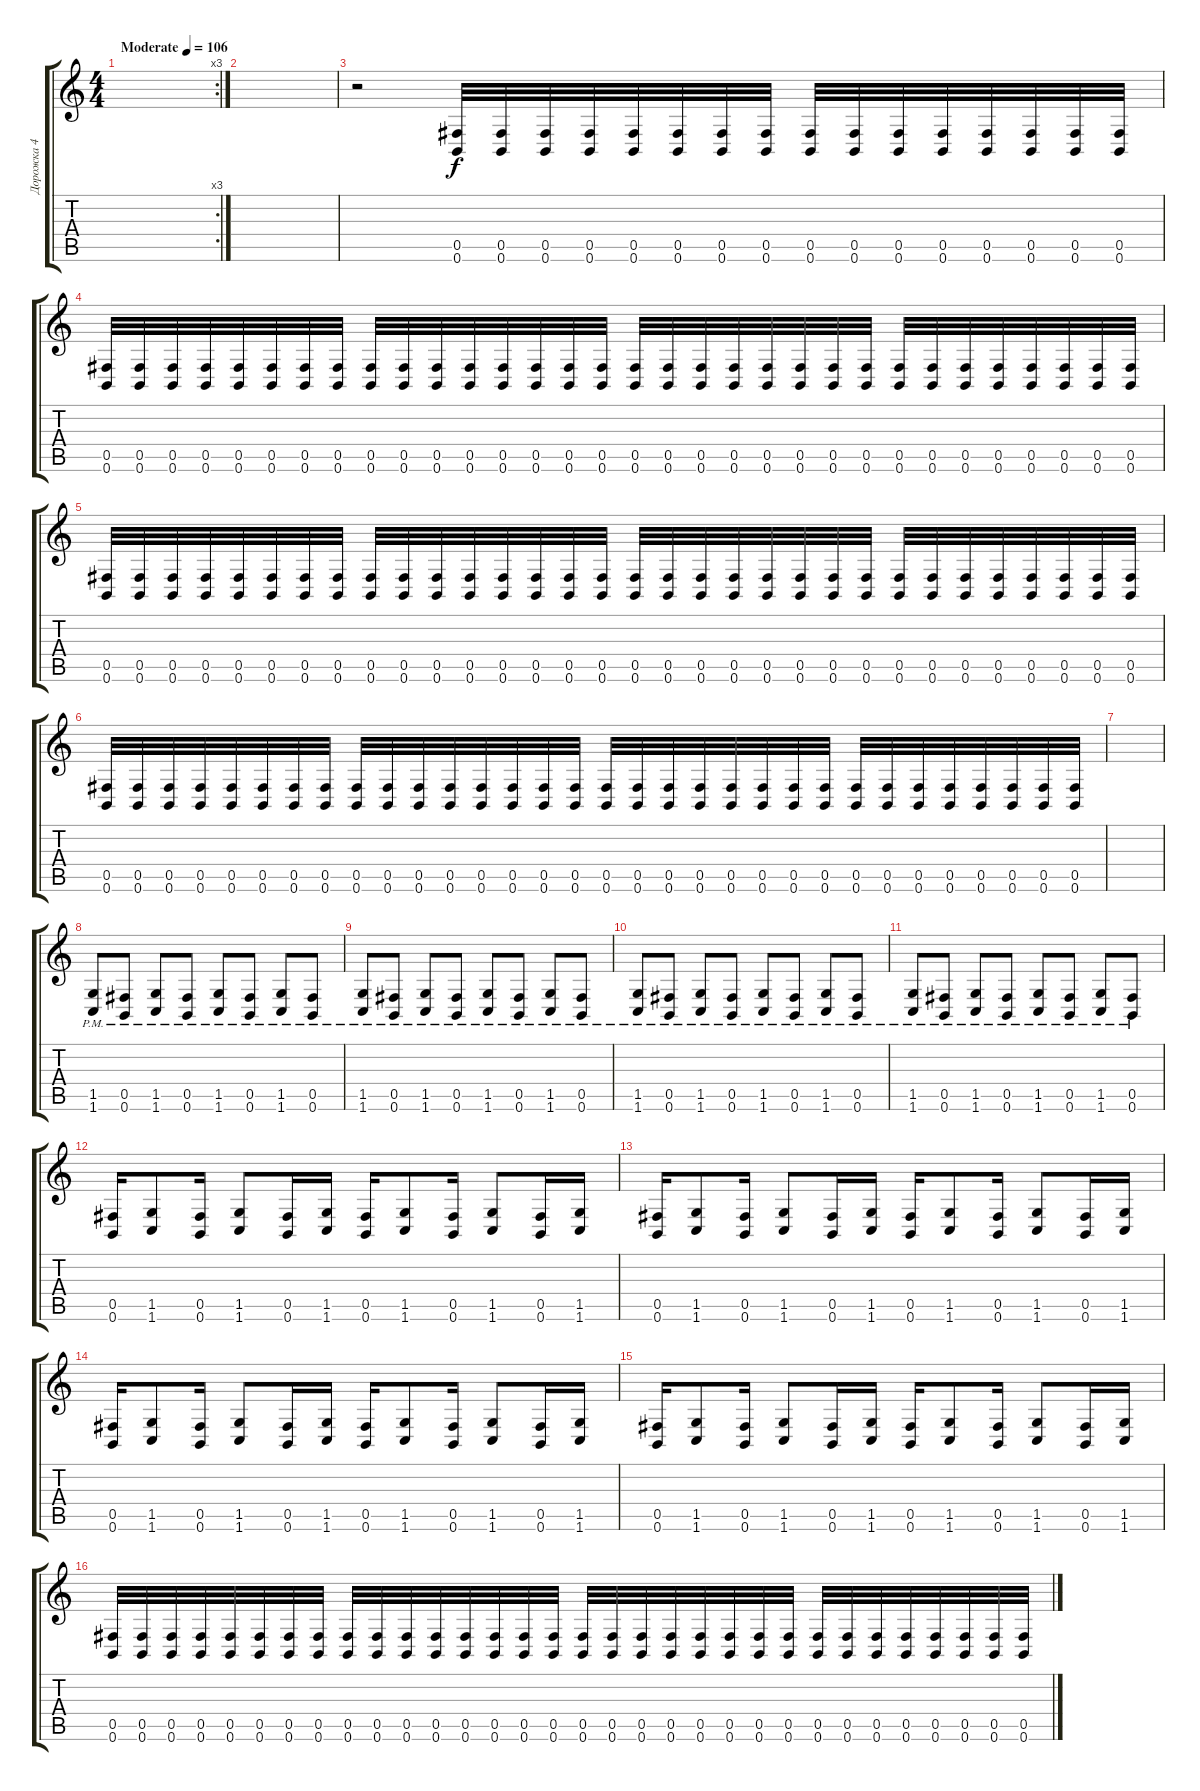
\track ("Дорожка 4" "Дорожка 4") {instrument overdrivenguitar}
\staff {score tabs}
\tuning (Db4 Ab3 E3 B2 Gb2 B1) {hide}
\rc 3
\ts (4 4)
\tempo (106 "Moderate")
\clef g2
\ks c
|
|
r.2 (0.5 0.6).32 (0.5 0.6).32 (0.5 0.6).32 (0.5 0.6).32 (0.5 0.6).32 (0.5 0.6).32 (0.5 0.6).32 (0.5 0.6).32 (0.5 0.6).32 (0.5 0.6).32 (0.5 0.6).32 (0.5 0.6).32 (0.5 0.6).32 (0.5 0.6).32 (0.5 0.6).32 (0.5 0.6).32 |
(0.5 0.6).32 (0.5 0.6).32 (0.5 0.6).32 (0.5 0.6).32 (0.5 0.6).32 (0.5 0.6).32 (0.5 0.6).32 (0.5 0.6).32 (0.5 0.6).32 (0.5 0.6).32 (0.5 0.6).32 (0.5 0.6).32 (0.5 0.6).32 (0.5 0.6).32 (0.5 0.6).32 (0.5 0.6).32 (0.5 0.6).32 (0.5 0.6).32 (0.5 0.6).32 (0.5 0.6).32 (0.5 0.6).32 (0.5 0.6).32 (0.5 0.6).32 (0.5 0.6).32 (0.5 0.6).32 (0.5 0.6).32 (0.5 0.6).32 (0.5 0.6).32 (0.5 0.6).32 (0.5 0.6).32 (0.5 0.6).32 (0.5 0.6).32 |
(0.5 0.6).32 (0.5 0.6).32 (0.5 0.6).32 (0.5 0.6).32 (0.5 0.6).32 (0.5 0.6).32 (0.5 0.6).32 (0.5 0.6).32 (0.5 0.6).32 (0.5 0.6).32 (0.5 0.6).32 (0.5 0.6).32 (0.5 0.6).32 (0.5 0.6).32 (0.5 0.6).32 (0.5 0.6).32 (0.5 0.6).32 (0.5 0.6).32 (0.5 0.6).32 (0.5 0.6).32 (0.5 0.6).32 (0.5 0.6).32 (0.5 0.6).32 (0.5 0.6).32 (0.5 0.6).32 (0.5 0.6).32 (0.5 0.6).32 (0.5 0.6).32 (0.5 0.6).32 (0.5 0.6).32 (0.5 0.6).32 (0.5 0.6).32 |
(0.5 0.6).32 (0.5 0.6).32 (0.5 0.6).32 (0.5 0.6).32 (0.5 0.6).32 (0.5 0.6).32 (0.5 0.6).32 (0.5 0.6).32 (0.5 0.6).32 (0.5 0.6).32 (0.5 0.6).32 (0.5 0.6).32 (0.5 0.6).32 (0.5 0.6).32 (0.5 0.6).32 (0.5 0.6).32 (0.5 0.6).32 (0.5 0.6).32 (0.5 0.6).32 (0.5 0.6).32 (0.5 0.6).32 (0.5 0.6).32 (0.5 0.6).32 (0.5 0.6).32 (0.5 0.6).32 (0.5 0.6).32 (0.5 0.6).32 (0.5 0.6).32 (0.5 0.6).32 (0.5 0.6).32 (0.5 0.6).32 (0.5 0.6).32 |
|
(1.5{pm} 1.6{pm}).8 (0.5{pm} 0.6{pm}).8 (1.5{pm} 1.6{pm}).8 (0.5{pm} 0.6{pm}).8 (1.5{pm} 1.6{pm}).8 (0.5{pm} 0.6{pm}).8 (1.5{pm} 1.6{pm}).8 (0.5{pm} 0.6{pm}).8 |
(1.5{pm} 1.6{pm}).8 (0.5{pm} 0.6{pm}).8 (1.5{pm} 1.6{pm}).8 (0.5{pm} 0.6{pm}).8 (1.5{pm} 1.6{pm}).8 (0.5{pm} 0.6{pm}).8 (1.5{pm} 1.6{pm}).8 (0.5{pm} 0.6{pm}).8 |
(1.5{pm} 1.6{pm}).8 (0.5{pm} 0.6{pm}).8 (1.5{pm} 1.6{pm}).8 (0.5{pm} 0.6{pm}).8 (1.5{pm} 1.6{pm}).8 (0.5{pm} 0.6{pm}).8 (1.5{pm} 1.6{pm}).8 (0.5{pm} 0.6{pm}).8 |
(1.5{pm} 1.6{pm}).8 (0.5{pm} 0.6{pm}).8 (1.5{pm} 1.6{pm}).8 (0.5{pm} 0.6{pm}).8 (1.5{pm} 1.6{pm}).8 (0.5{pm} 0.6{pm}).8 (1.5{pm} 1.6{pm}).8 (0.5{pm} 0.6{pm}).8 |
(0.5 0.6).16 (1.5 1.6).8 (0.5 0.6).16 (1.5 1.6).8 (0.5 0.6).16 (1.5 1.6).16 (0.5 0.6).16 (1.5 1.6).8 (0.5 0.6).16 (1.5 1.6).8 (0.5 0.6).16 (1.5 1.6).16 |
(0.5 0.6).16 (1.5 1.6).8 (0.5 0.6).16 (1.5 1.6).8 (0.5 0.6).16 (1.5 1.6).16 (0.5 0.6).16 (1.5 1.6).8 (0.5 0.6).16 (1.5 1.6).8 (0.5 0.6).16 (1.5 1.6).16 |
(0.5 0.6).16 (1.5 1.6).8 (0.5 0.6).16 (1.5 1.6).8 (0.5 0.6).16 (1.5 1.6).16 (0.5 0.6).16 (1.5 1.6).8 (0.5 0.6).16 (1.5 1.6).8 (0.5 0.6).16 (1.5 1.6).16 |
(0.5 0.6).16 (1.5 1.6).8 (0.5 0.6).16 (1.5 1.6).8 (0.5 0.6).16 (1.5 1.6).16 (0.5 0.6).16 (1.5 1.6).8 (0.5 0.6).16 (1.5 1.6).8 (0.5 0.6).16 (1.5 1.6).16 |
(0.5 0.6).32 (0.5 0.6).32 (0.5 0.6).32 (0.5 0.6).32 (0.5 0.6).32 (0.5 0.6).32 (0.5 0.6).32 (0.5 0.6).32 (0.5 0.6).32 (0.5 0.6).32 (0.5 0.6).32 (0.5 0.6).32 (0.5 0.6).32 (0.5 0.6).32 (0.5 0.6).32 (0.5 0.6).32 (0.5 0.6).32 (0.5 0.6).32 (0.5 0.6).32 (0.5 0.6).32 (0.5 0.6).32 (0.5 0.6).32 (0.5 0.6).32 (0.5 0.6).32 (0.5 0.6).32 (0.5 0.6).32 (0.5 0.6).32 (0.5 0.6).32 (0.5 0.6).32 (0.5 0.6).32 (0.5 0.6).32 (0.5 0.6).32
